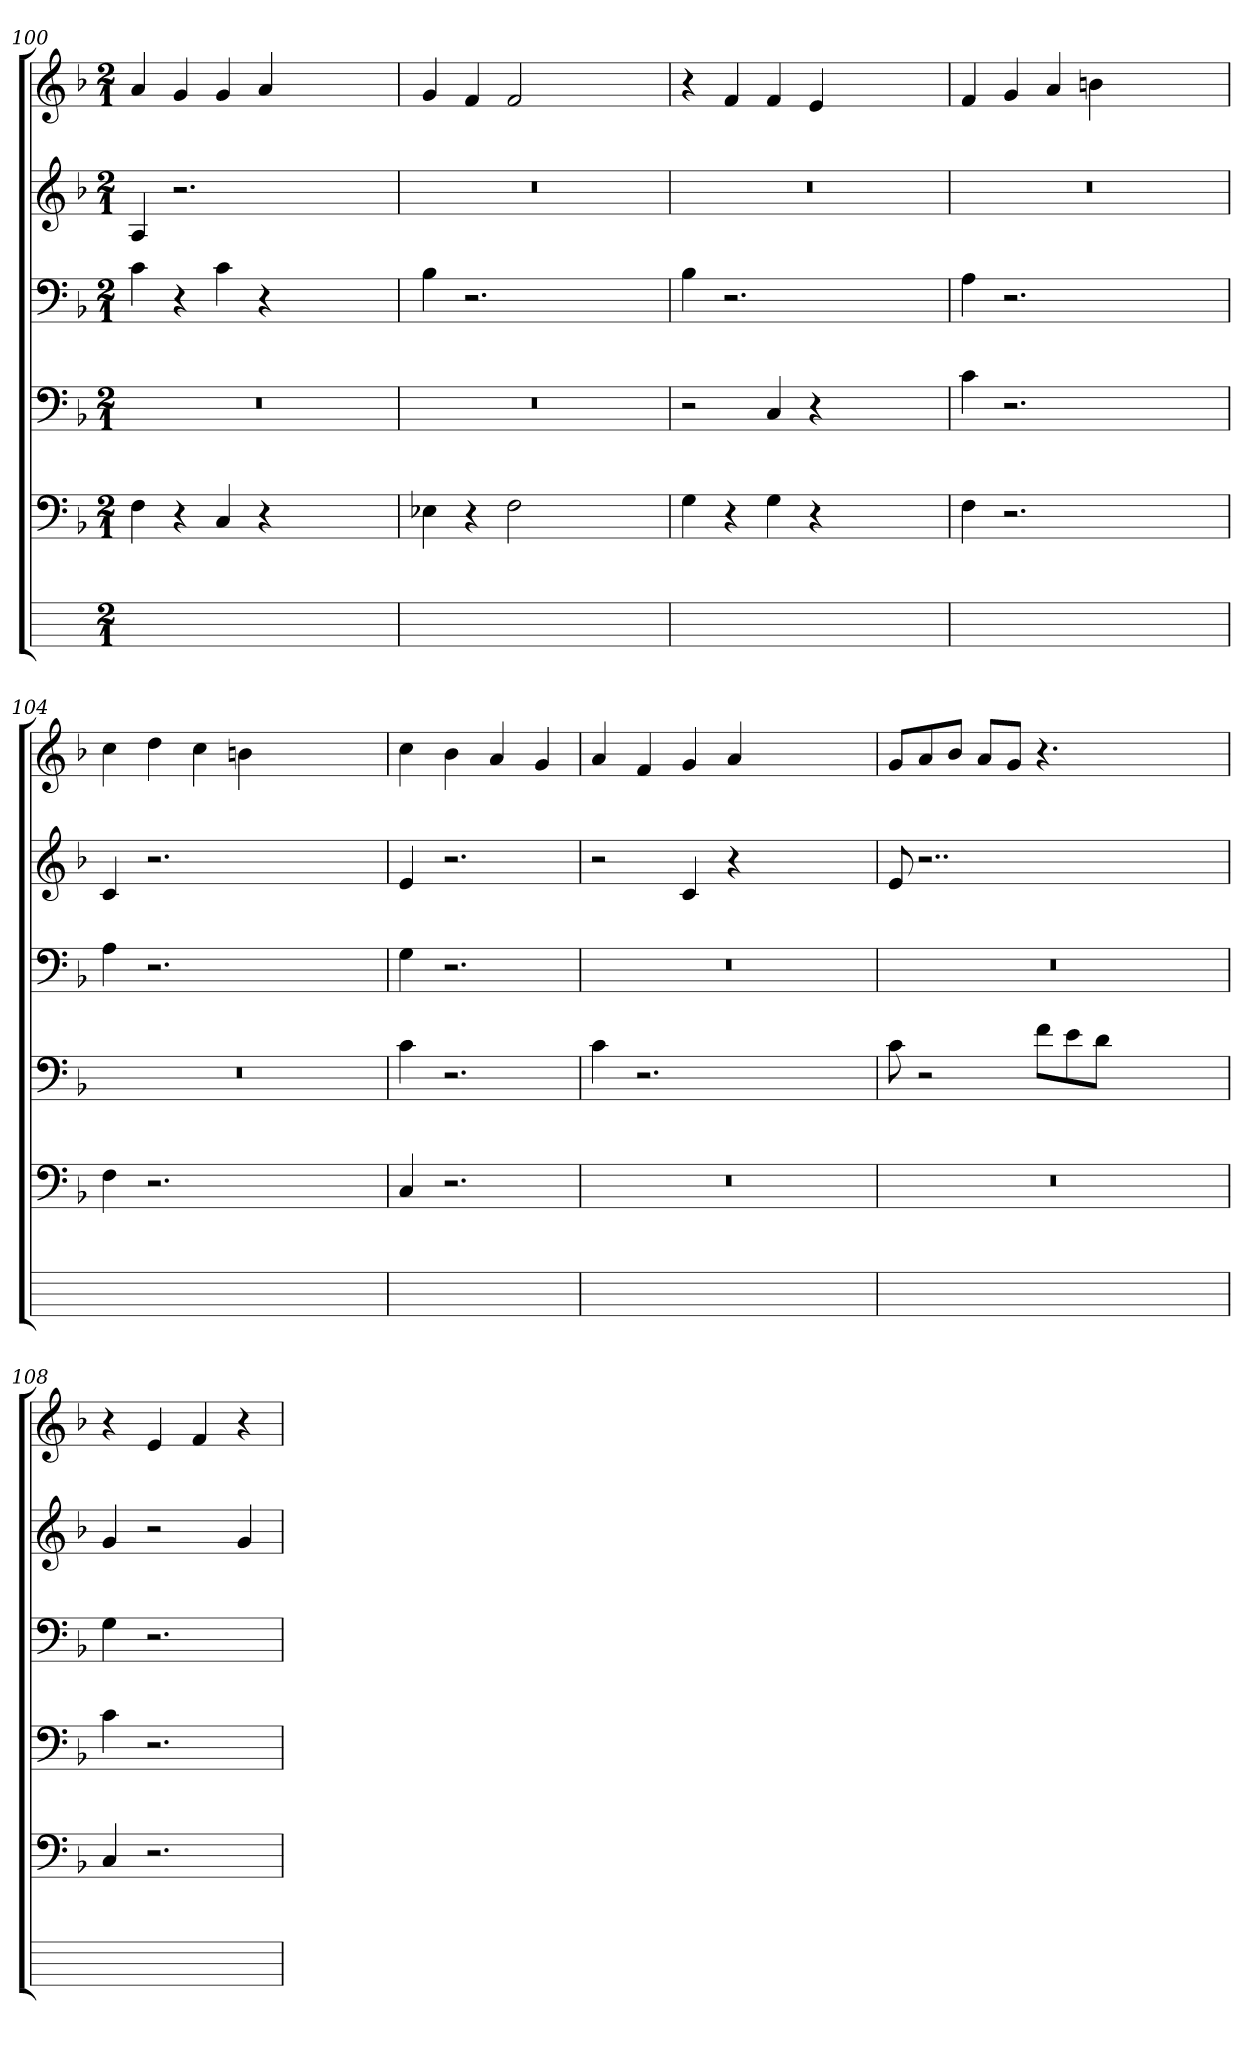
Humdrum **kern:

**kern	**kern	**kern	**kern	**kern	**kern
*part6	*part5	*part4	*part3	*part2	*part1
*staff6	*staff5	*staff4	*staff3	*staff2	*staff1
*	*clefF4	*clefF4	*clefF4	*clefG2	*clefG2
*	*k[b-]	*k[b-]	*k[b-]	*k[b-]	*k[b-]
*	*F:	*F:	*F:	*F:	*F:
*M2/1	*M2/1	*M2/1	*M2/1	*M2/1	*M2/1
=100	=100	=100	=100	=100	=100
0ryy	4Fi	0r	4ci	4Ai	4a
.	4r	.	4r	2.r	4gj
.	4C	.	4ci	.	4g
.	4r	.	4r	.	4aj
.	1ryy	.	1ryy	1ryy	1ryy
=101	=101	=101	=101	=101	=101
0ryy	4E-XZ	0r	4B-	0r	4gi
.	4r	.	2.r	.	4f
.	2F	.	.	.	2f
.	1ryy	.	1ryy	.	1ryy
=102	=102	=102	=102	=102	=102
0ryy	4G	2r	4B-i	0r	4r
.	4r	.	2.r	.	4fj
.	4Gi	4CV	.	.	4fi
.	4r	4r	.	.	4ej
.	1ryy	1ryy	1ryy	.	1ryy
=103	=103	=103	=103	=103	=103
0ryy	4F	4c	4A	0r	4f
.	2.r	2.r	2.r	.	4gj
.	.	.	.	.	4aV
.	.	.	.	.	4bnj
.	1ryy	1ryy	1ryy	.	1ryy
=104	=104	=104	=104	=104	=104
0ryy	4Fi	0r	4Ai	4c	4cc
.	2.r	.	2.r	2.r	4ddj
.	.	.	.	.	4cci
.	.	.	.	.	4bnj
.	1ryy	.	1ryy	1ryy	1ryy
=105	=105	=105	=105	=105	=105
1ryy	4C	4ci	4G	4e	4cci
.	2.r	2.r	2.r	2.r	4b-j
.	.	.	.	.	4aV
.	.	.	.	.	4gj
=106	=106	=106	=106	=106	=106
0ryy	0r	4ci	0r	2r	4a
.	.	2.r	.	.	4fj
.	.	.	.	4c	4g
.	.	.	.	4r	4aj
.	.	1ryy	.	1ryy	1ryy
=107	=107	=107	=107	=107	=107
0ryy	0r	8ci	0r	8e	8giL
.	.	2r	.	2..r	8aj
.	.	.	.	.	8b-VJ
.	.	.	.	.	8ajL
.	.	.	.	.	8gVJ
.	.	8fjL	.	.	4.r
.	.	8ej	.	.	.
.	.	8djJ	.	.	.
.	.	1ryy	.	1ryy	1ryy
=108	=108	=108	=108	=108	=108
1ryy	4Ci	4ci	4Gi	4g	4r
.	2.r	2.r	2.r	2r	4ej
.	.	.	.	.	4fi
.	.	.	.	4gj	4r
=	=	=	=	=	=
*-	*-	*-	*-	*-	*-
